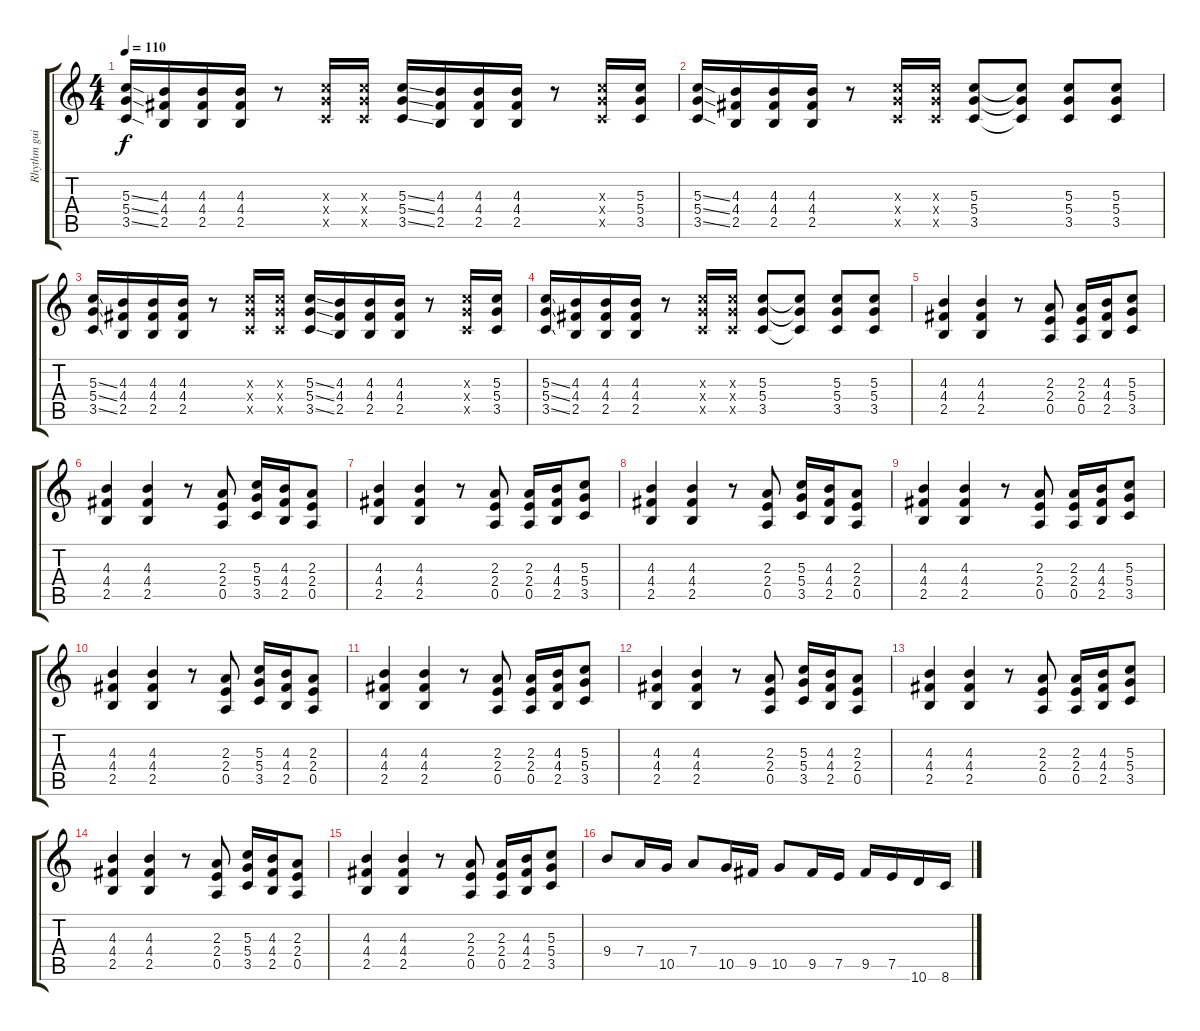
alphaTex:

\track ("Rhythm guitar" "Rhythm gui") {instrument distortionguitar}
\staff {score tabs}
\tuning (E4 B3 G3 D3 A2 E2) {hide}
\ts (4 4)
\tempo 110
\clef g2
\ks c
(5.3{ss} 5.4{ss} 3.5{ss}).16{dy f} (4.3 4.4 2.5).16 (4.3 4.4 2.5).16 (4.3 4.4 2.5).16 r.8 (5.3{x} 5.4{x} 3.5{x}).16 (5.3{x} 5.4{x} 3.5{x}).16 (5.3{ss} 5.4{ss} 3.5{ss}).16 (4.3 4.4 2.5).16 (4.3 4.4 2.5).16 (4.3 4.4 2.5).16 r.8 (5.3{x} 5.4{x} 3.5{x}).16 (5.3 5.4 3.5).16 |
(5.3{ss} 5.4{ss} 3.5{ss}).16 (4.3 4.4 2.5).16 (4.3 4.4 2.5).16 (4.3 4.4 2.5).16 r.8 (5.3{x} 5.4{x} 3.5{x}).16 (5.3{x} 5.4{x} 3.5{x}).16 (5.3 5.4 3.5).8 (5.3{t} 5.4{t} 3.5{t}).8 (5.3 5.4 3.5).8 (5.3 5.4 3.5).8 |
(5.3{ss} 5.4{ss} 3.5{ss}).16 (4.3 4.4 2.5).16 (4.3 4.4 2.5).16 (4.3 4.4 2.5).16 r.8 (5.3{x} 5.4{x} 3.5{x}).16 (5.3{x} 5.4{x} 3.5{x}).16 (5.3{ss} 5.4{ss} 3.5{ss}).16 (4.3 4.4 2.5).16 (4.3 4.4 2.5).16 (4.3 4.4 2.5).16 r.8 (5.3{x} 5.4{x} 3.5{x}).16 (5.3 5.4 3.5).16 |
(5.3{ss} 5.4{ss} 3.5{ss}).16 (4.3 4.4 2.5).16 (4.3 4.4 2.5).16 (4.3 4.4 2.5).16 r.8 (5.3{x} 5.4{x} 3.5{x}).16 (5.3{x} 5.4{x} 3.5{x}).16 (5.3 5.4 3.5).8 (5.3{t} 5.4{t} 3.5{t}).8 (5.3 5.4 3.5).8 (5.3 5.4 3.5).8 |
(4.3 4.4 2.5).4 (4.3 4.4 2.5).4 r.8 (2.3 2.4 0.5).8 (2.3 2.4 0.5).16 (4.3 4.4 2.5).16 (5.3 5.4 3.5).8 |
(4.3 4.4 2.5).4 (4.3 4.4 2.5).4 r.8 (2.3 2.4 0.5).8 (5.3 5.4 3.5).16 (4.3 4.4 2.5).16 (2.3 2.4 0.5).8 |
(4.3 4.4 2.5).4 (4.3 4.4 2.5).4 r.8 (2.3 2.4 0.5).8 (2.3 2.4 0.5).16 (4.3 4.4 2.5).16 (5.3 5.4 3.5).8 |
(4.3 4.4 2.5).4 (4.3 4.4 2.5).4 r.8 (2.3 2.4 0.5).8 (5.3 5.4 3.5).16 (4.3 4.4 2.5).16 (2.3 2.4 0.5).8 |
(4.3 4.4 2.5).4 (4.3 4.4 2.5).4 r.8 (2.3 2.4 0.5).8 (2.3 2.4 0.5).16 (4.3 4.4 2.5).16 (5.3 5.4 3.5).8 |
(4.3 4.4 2.5).4 (4.3 4.4 2.5).4 r.8 (2.3 2.4 0.5).8 (5.3 5.4 3.5).16 (4.3 4.4 2.5).16 (2.3 2.4 0.5).8 |
(4.3 4.4 2.5).4 (4.3 4.4 2.5).4 r.8 (2.3 2.4 0.5).8 (2.3 2.4 0.5).16 (4.3 4.4 2.5).16 (5.3 5.4 3.5).8 |
(4.3 4.4 2.5).4 (4.3 4.4 2.5).4 r.8 (2.3 2.4 0.5).8 (5.3 5.4 3.5).16 (4.3 4.4 2.5).16 (2.3 2.4 0.5).8 |
(4.3 4.4 2.5).4 (4.3 4.4 2.5).4 r.8 (2.3 2.4 0.5).8 (2.3 2.4 0.5).16 (4.3 4.4 2.5).16 (5.3 5.4 3.5).8 |
(4.3 4.4 2.5).4 (4.3 4.4 2.5).4 r.8 (2.3 2.4 0.5).8 (5.3 5.4 3.5).16 (4.3 4.4 2.5).16 (2.3 2.4 0.5).8 |
(4.3 4.4 2.5).4 (4.3 4.4 2.5).4 r.8 (2.3 2.4 0.5).8 (2.3 2.4 0.5).16 (4.3 4.4 2.5).16 (5.3 5.4 3.5).8 |
9.4.8 7.4.16 10.5.16 7.4.8 10.5.16 9.5.16 10.5.8 9.5.16 7.5.16 9.5.16 7.5.16 10.6.16 8.6.16
